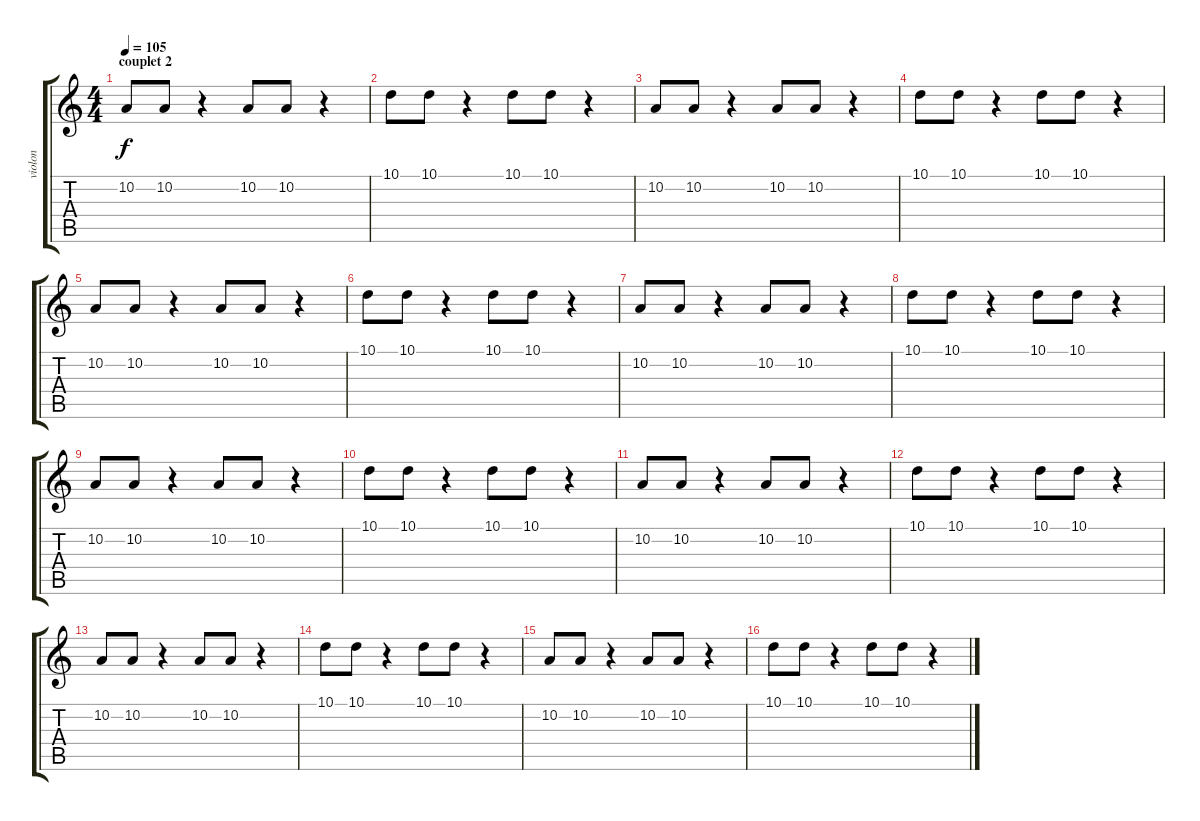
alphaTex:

\track ("violon" "violon") {instrument violin}
\staff {score tabs}
\tuning (E4 B3 G3 D3 A2 E2) {hide}
\ts (4 4)
\section ("" "couplet 2")
\tempo 105
\clef g2
\ks c
10.2.8{dy f} 10.2.8 r.4 10.2.8 10.2.8 r.4 |
10.1.8 10.1.8 r.4 10.1.8 10.1.8 r.4 |
10.2.8 10.2.8 r.4 10.2.8 10.2.8 r.4 |
10.1.8 10.1.8 r.4 10.1.8 10.1.8 r.4 |
10.2.8 10.2.8 r.4 10.2.8 10.2.8 r.4 |
10.1.8 10.1.8 r.4 10.1.8 10.1.8 r.4 |
10.2.8 10.2.8 r.4 10.2.8 10.2.8 r.4 |
10.1.8 10.1.8 r.4 10.1.8 10.1.8 r.4 |
10.2.8 10.2.8 r.4 10.2.8 10.2.8 r.4 |
10.1.8 10.1.8 r.4 10.1.8 10.1.8 r.4 |
10.2.8 10.2.8 r.4 10.2.8 10.2.8 r.4 |
10.1.8 10.1.8 r.4 10.1.8 10.1.8 r.4 |
10.2.8 10.2.8 r.4 10.2.8 10.2.8 r.4 |
10.1.8 10.1.8 r.4 10.1.8 10.1.8 r.4 |
10.2.8 10.2.8 r.4 10.2.8 10.2.8 r.4 |
10.1.8 10.1.8 r.4 10.1.8 10.1.8 r.4
